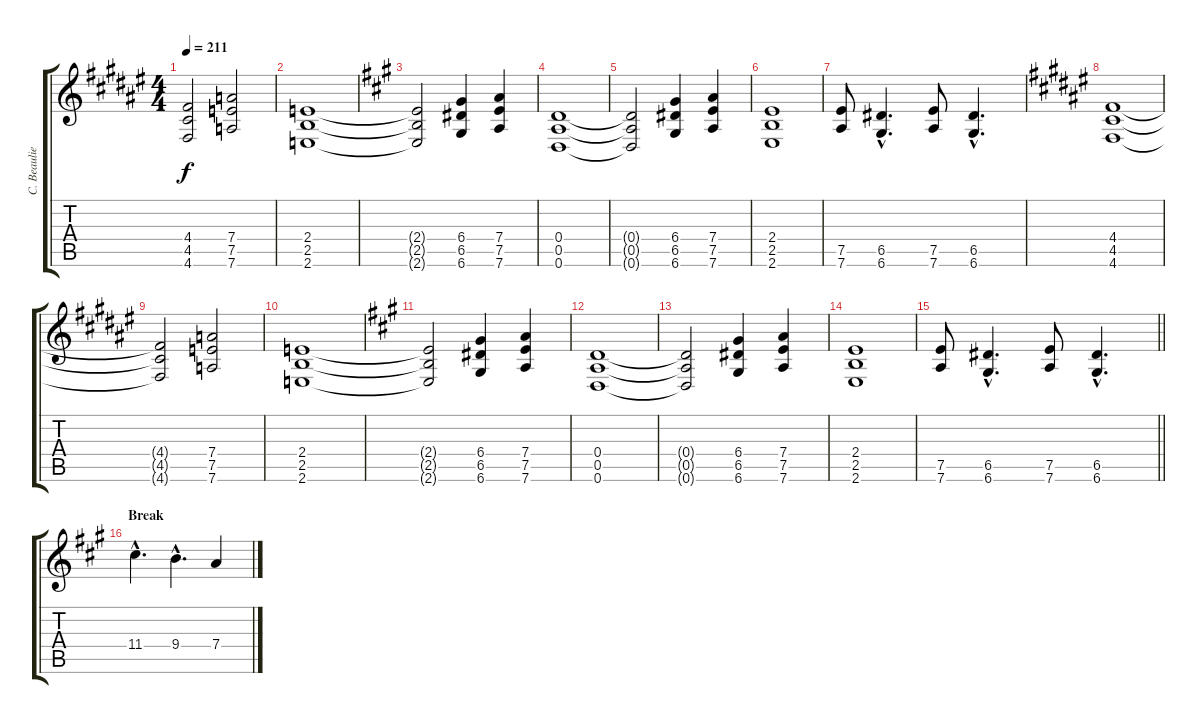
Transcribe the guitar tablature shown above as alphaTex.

\track ("C. Beaulieu" "C. Beaulie") {instrument distortionguitar}
\staff {score tabs}
\tuning (E4 B3 G3 D3 A2 D2) {hide}
\ts (4 4)
\tempo 211
\clef g2
\ks d#minor
(4.4{t} 4.5{t} 4.6{t}).2{dy f} (7.4 7.5 7.6).2 |
(2.4 2.5 2.6).1 |
\ks f#minor
(2.4{t} 2.5{t} 2.6{t}).2 (6.4 6.5 6.6).4 (7.4 7.5 7.6).4 |
(0.4 0.5 0.6).1 |
(0.4{t} 0.5{t} 0.6{t}).2 (6.4 6.5 6.6).4 (7.4 7.5 7.6).4 |
(2.4 2.5 2.6).1 |
(7.5 7.6).8 (6.5{hac} 6.6{hac}).4{d} (7.5 7.6).8 (6.5{hac} 6.6{hac}).4{d} |
\ks d#minor
(4.4 4.5 4.6).1 |
(4.4{t} 4.5{t} 4.6{t}).2 (7.4 7.5 7.6).2 |
(2.4 2.5 2.6).1 |
\ks f#minor
(2.4{t} 2.5{t} 2.6{t}).2 (6.4 6.5 6.6).4 (7.4 7.5 7.6).4 |
(0.4 0.5 0.6).1 |
(0.4{t} 0.5{t} 0.6{t}).2 (6.4 6.5 6.6).4 (7.4 7.5 7.6).4 |
(2.4 2.5 2.6).1 |
\barLineRight lightlight
(7.5 7.6).8 (6.5{hac} 6.6{hac}).4{d} (7.5 7.6).8 (6.5{hac} 6.6{hac}).4{d} |
\section ("" "Break")
11.4{hac}.4{d volume 13 balance 15 instrument distortionguitar} 9.4{hac}.4{d} 7.4.4
